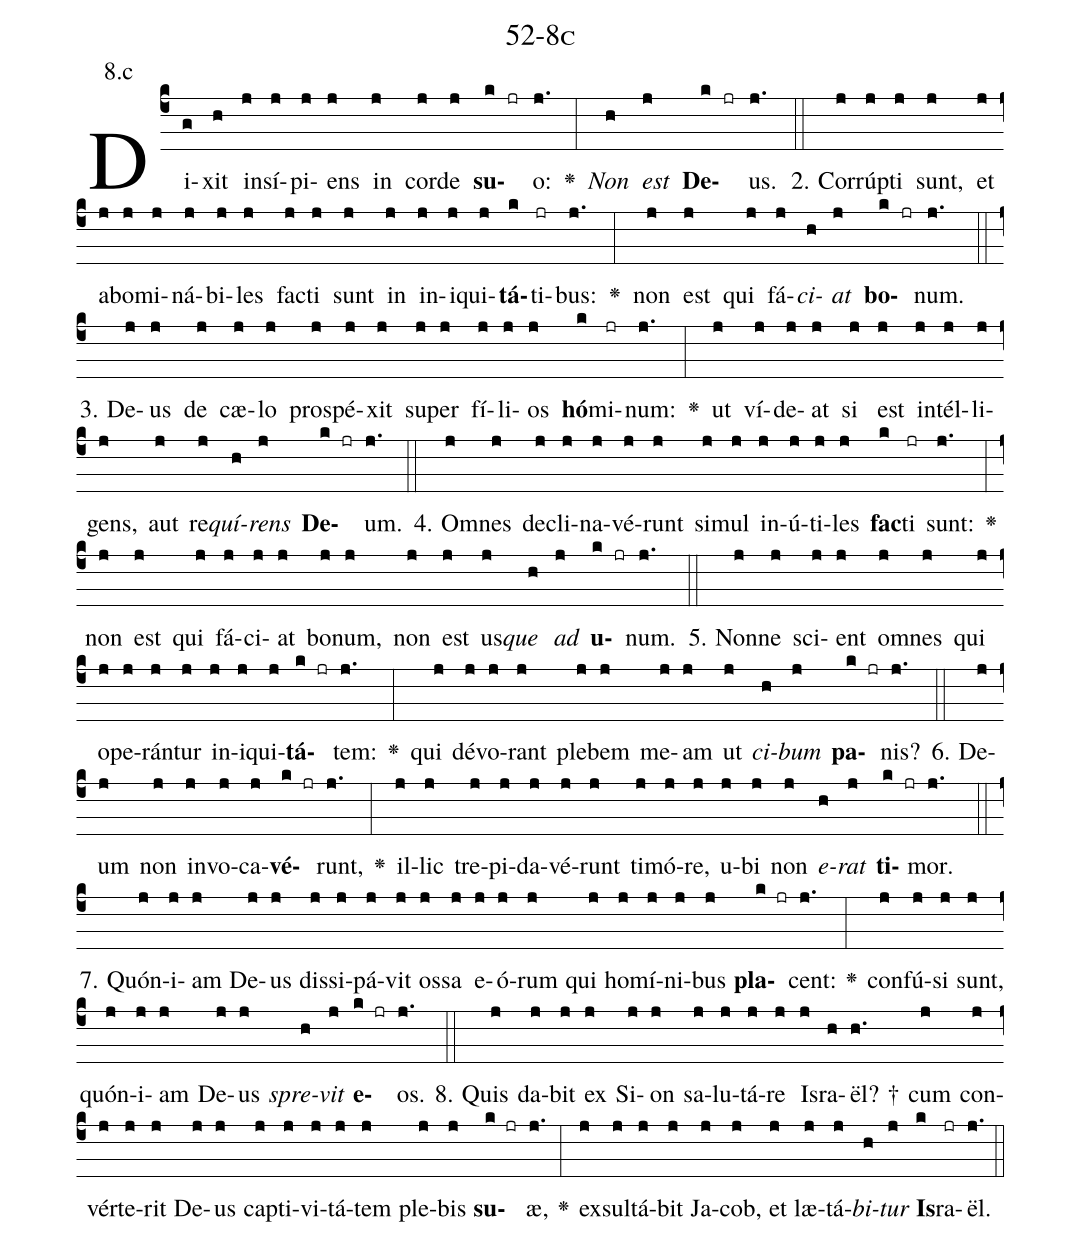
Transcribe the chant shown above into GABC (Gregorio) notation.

name: 52-8c;
annotation: 8.c;
%%
(c4)Di(g)xit(h) in(j)sí(j)pi(j)ens(j) in(j) cor(j)de(j) <b>su</b>(k jr)o:(j.) <v>\greheightstar</v>(:) <i>Non</i>(h) <i>est</i>(j) <b>De</b>(k jr)us.(j.) (::)
2. Cor(j)rúp(j)ti(j) sunt,(j) et(j) ab(j)o(j)mi(j)ná(j)bi(j)les(j) fac(j)ti(j) sunt(j) in(j) in(j)i(j)qui(j)<b>tá</b>(k)ti(jr)bus:(j.) <v>\greheightstar</v>(:) non(j) est(j) qui(j) fá(j)<i>ci</i>(h)<i>at</i>(j) <b>bo</b>(k jr)num.(j.) (::)
3. De(j)us(j) de(j) cæ(j)lo(j) pro(j)spé(j)xit(j) su(j)per(j) fí(j)li(j)os(j) <b>hó</b>(k)mi(jr)num:(j.) <v>\greheightstar</v>(:) ut(j) ví(j)de(j)at(j) si(j) est(j) in(j)tél(j)li(j)gens,(j) aut(j) re(j)<i>quí</i>(h)<i>rens</i>(j) <b>De</b>(k jr)um.(j.) (::)
4. Om(j)nes(j) de(j)cli(j)na(j)vé(j)runt(j) si(j)mul(j) in(j)ú(j)ti(j)les(j) <b>fac</b>(k)ti(jr) sunt:(j.) <v>\greheightstar</v>(:) non(j) est(j) qui(j) fá(j)ci(j)at(j) bo(j)num,(j) non(j) est(j) us(j)<i>que</i>(h) <i>ad</i>(j) <b>u</b>(k jr)num.(j.) (::)
5. Non(j)ne(j) sci(j)ent(j) om(j)nes(j) qui(j) o(j)pe(j)rán(j)tur(j) in(j)i(j)qui(j)<b>tá</b>(k jr)tem:(j.) <v>\greheightstar</v>(:) qui(j) dé(j)vo(j)rant(j) ple(j)bem(j) me(j)am(j) ut(j) <i>ci</i>(h)<i>bum</i>(j) <b>pa</b>(k jr)nis?(j.) (::)
6. De(j)um(j) non(j) in(j)vo(j)ca(j)<b>vé</b>(k jr)runt,(j.) <v>\greheightstar</v>(:) il(j)lic(j) tre(j)pi(j)da(j)vé(j)runt(j) ti(j)mó(j)re,(j) u(j)bi(j) non(j) <i>e</i>(h)<i>rat</i>(j) <b>ti</b>(k jr)mor.(j.) (::)
7. Quón(j)i(j)am(j) De(j)us(j) dis(j)si(j)pá(j)vit(j) os(j)sa(j) e(j)ó(j)rum(j) qui(j) ho(j)mí(j)ni(j)bus(j) <b>pla</b>(k jr)cent:(j.) <v>\greheightstar</v>(:) con(j)fú(j)si(j) sunt,(j) quón(j)i(j)am(j) De(j)us(j) <i>spre</i>(h)<i>vit</i>(j) <b>e</b>(k jr)os.(j.) (::)
8. Quis(j) da(j)bit(j) ex(j) Si(j)on(j) sa(j)lu(j)tá(j)re(j) Is(j)ra(h)ël? †(h.) cum(j) con(j)vér(j)te(j)rit(j) De(j)us(j) cap(j)ti(j)vi(j)tá(j)tem(j) ple(j)bis(j) <b>su</b>(k jr)æ,(j.) <v>\greheightstar</v>(:) ex(j)sul(j)tá(j)bit(j) Ja(j)cob,(j) et(j) læ(j)tá(j)<i>bi</i>(h)<i>tur</i>(j) <b>Is</b>(k)ra(jr)ël.(j.) (::)
